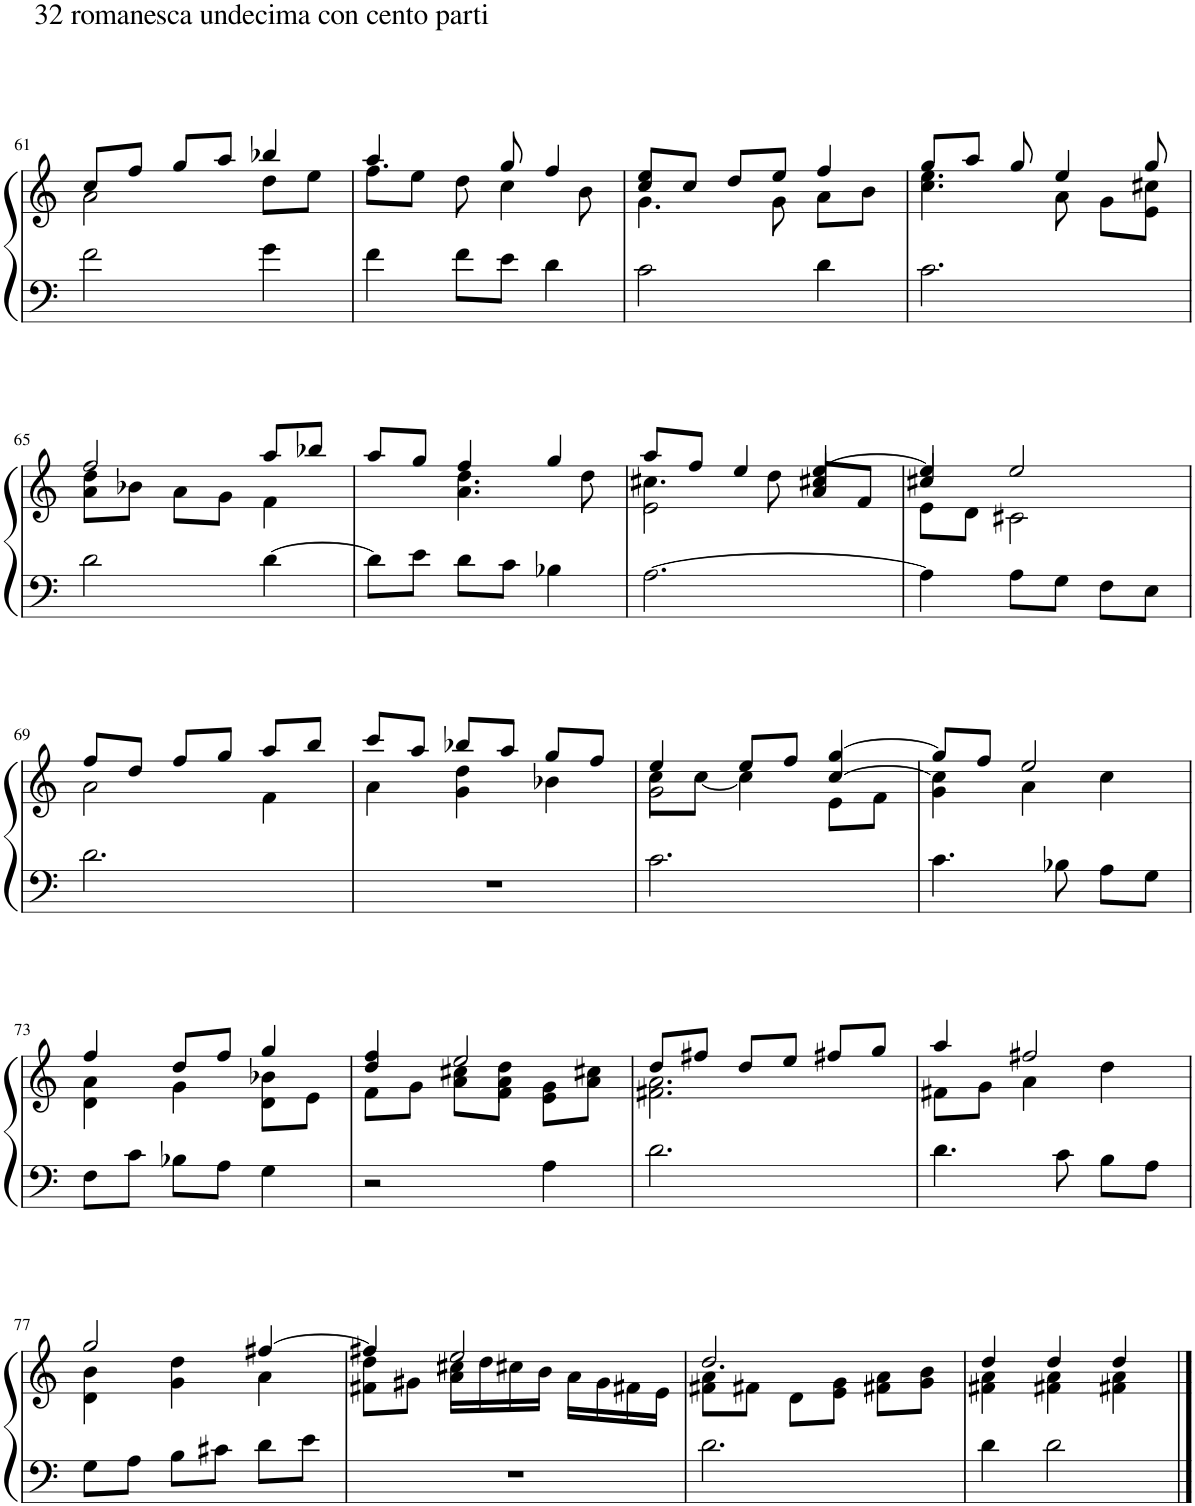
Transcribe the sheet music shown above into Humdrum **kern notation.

**kern	**kern
*part1	*part1
*staff2	*staff1
*I"Piano	*
*I'Pno.	*
!!LO:PB:g=z
*clefF4	*clefG2
*k[]	*k[]
*M3/4	*M3/4
=61	=61
*	*^
!	!LO:TX:a:t=32 romanesca undecima con cento parti	!
!LO:TX:a:t=32 romanesca undecima con cento parti	!	!
2f\	8cc/L	2a\
.	8ff/J	.
.	8gg/L	.
.	8aa/J	.
4g\	4bb-X/	8dd\L
.	.	8ee\J
=62	=62	=62
4f\	4.aa/	8ff\L
.	.	8ee\J
8f\L	.	8dd\
8e\J	8gg/	4cc\
4d\	4ff/	.
.	.	8b\
=63	=63	=63
2c\	8cc/ 8ee/L	4.g\
.	8cc/J	.
.	8dd/L	.
.	8ee/J	8g\
4d\	4ff/	8a\L
.	.	8b\J
=64	=64	=64
2.c\	8gg/L	4.cc\ 4.ee\
.	8aa/J	.
.	8gg/	.
.	4ee/	8a\
.	.	8g\L
.	8gg/	8e\ 8cc#X\J
!!LO:LB:g=z	!!
=65	=65	=65
2d\	2ff/	8a\ 8dd\L
.	.	8b-X\J
.	.	8a\L
.	.	8g\J
[4d\	8aa/L	4f\
.	8bb-X/J	.
=66	=66	=66
8d\L]	8aa/L	4ryy
8e\J	8gg/J	.
8d\L	4ff/	4.a\ 4.dd\
8c\J	.	.
4B-X\	4gg/	.
.	.	8dd\
=67	=67	=67
*	*	*^
[2.A\	8aa/L	4.cc#X\	2e\
.	8ff/J	.	.
.	4ee/	.	.
.	.	8dd\	.
.	[4ee/	4cc#X/	8a/L
.	.	.	8f/J
=68	=68	=68	=68
4A\]	4ee/]	4cc#X/	8e\L
.	.	.	8d\J
8A\L	2ee/	2ryy	2c#X\
8G\J	.	.	.
8F\L	.	.	.
8E\J	.	.	.
*	*	*v	*v
!!LO:LB:g=z
=69	=69	=69
2.d\	8ff/L	2a\
.	8dd/J	.
.	8ff/L	.
.	8gg/J	.
.	8aa/L	4f\
.	8bb/J	.
=70	=70	=70
2.r	8ccc/L	4a\
.	8aa/J	.
.	8bb-X/L	4g\ 4dd\
.	8aa/J	.
.	8gg/L	4b-X\
.	8ff/J	.
=71	=71	=71
*	*	*^
2.c\	4ee/	8cc\L	2g\
.	.	[8cc\J	.
.	8ee/L	4cc\]	.
.	8ff/J	.	.
.	[4gg/	[4cc/	8e\L
.	.	.	8f\J
*	*	*v	*v
=72	=72	=72
4.c\	8gg/L]	4g\ 4cc\]
.	8ff/J	.
.	2ee/	4a\
8B-X\	.	.
8A\L	.	4cc\
8G\J	.	.
!!LO:LB:g=z
=73	=73	=73
*	*	*^
8F\L	4ff/	4d\ 4a\	2ryy
8c\J	.	.	.
8B-X\L	8dd/L	4g\	.
8A\J	8ff/J	.	.
4G\	4gg/	8d\L	4b-X\
.	.	8e\J	.
=74	=74	=74	=74
*	*	*	*^
2r	4dd/ 4ff/	8f\L	2ryy	4.ryy
.	.	8g\J	.	.
.	2ee/	8a\ 8cc#X\L	.	.
.	.	8f\ 8a\J	.	4dd\
4A\	.	4ryy	8e\ 8g\L	.
.	.	.	8a\ 8cc#X\J	8ryy
*	*	*v	*v	*v
=75	=75	=75
2.d\	8dd/L	2.f#X\ 2.a\
.	8ff#X/J	.
.	8dd/L	.
.	8ee/J	.
.	8ff#X/L	.
.	8gg/J	.
=76	=76	=76
4.d\	4aa/	8f#X\L
.	.	8g\J
.	2ff#X/	4a\
8c\	.	.
8B\L	.	4dd\
8A\J	.	.
!!LO:LB:g=z	!!
=77	=77	=77
8G\L	2gg/	4d\ 4b\
8A\J	.	.
8B\L	.	4g\ 4dd\
8c#X\J	.	.
8d\L	[4ff#X/	4a\
8e\J	.	.
=78	=78	=78
2.r	4ff#X/]	8f#X\ 8dd\L
.	.	8g#X\J
.	2ee/	16a\ 16cc#X\LL
.	.	16dd\
.	.	16cc#X\
.	.	16b\JJ
.	.	16a\LL
.	.	16g#\
.	.	16f#X\
.	.	16e\JJ
=79	=79	=79
2.d\	2.dd/	8f#X\ 8a\L
.	.	8f#X\J
.	.	8d\L
.	.	8e\ 8g\J
.	.	8f#X\ 8a\L
.	.	8g\ 8b\J
=80	=80	=80
4d\	4dd/	4f#X\ 4a\
2d\	4dd/	4f#X\ 4a\
.	4dd/	4f#X\ 4a\
*	*v	*v
==	==
*-	*-
